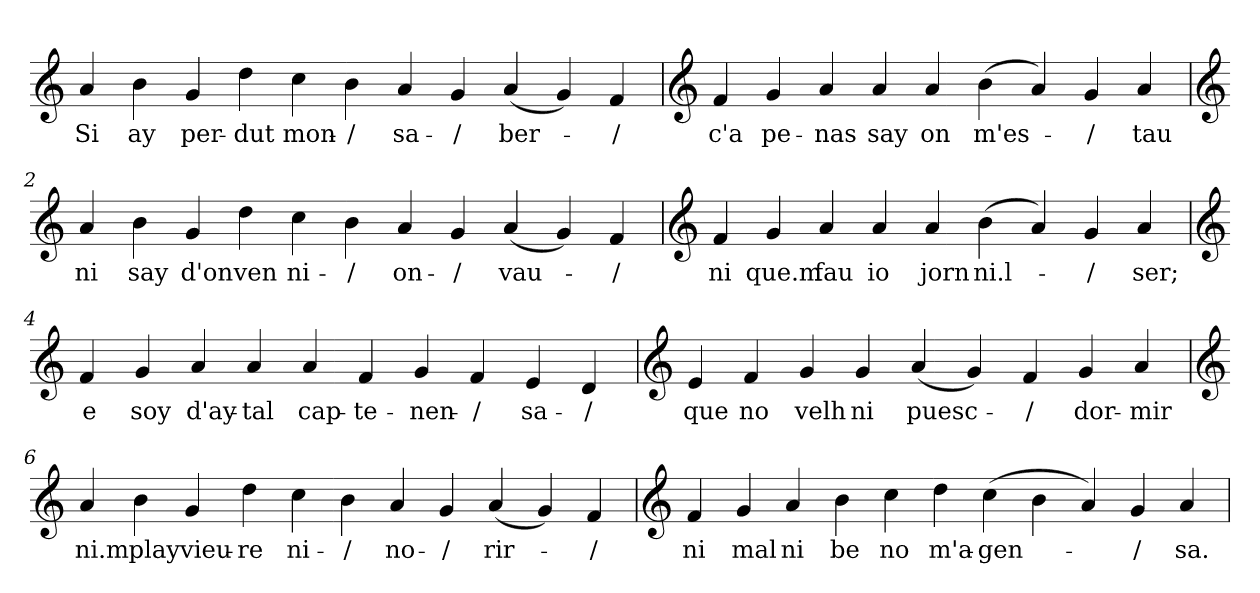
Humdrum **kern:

**kern	**text
*part1	*part1
*staff1	*staff1
*clefG2	*
=	=
4a	Si
4b	ay
4g	per-
4dd	-dut
4cc	mon-
4b	-/
4a	sa-
4g	-/
(4a	ber-
4g)	.
4f	-/
=1	=1
*clefG2	*
4f	c'a
4g	pe-
4a	-nas
4a	say
4a	on
(4b	m'es-
4a)	.
4g	-/
4a	tau
=2	=2
*clefG2	*
4a	ni
4b	say
4g	d'on
4dd	ven
4cc	ni-
4b	-/
4a	on-
4g	-/
(4a	vau-
4g)	.
4f	-/
=3	=3
*clefG2	*
4f	ni
4g	que.m
4a	fau
4a	io
4a	jorn
(4b	ni.l-
4a)	.
4g	-/
4a	ser;
=4	=4
*clefG2	*
4f	e
4g	soy
4a	d'ay-
4a	-tal
4a	cap-
4f	-te-
4g	-nen-
4f	-/
4e	sa-
4d	-/
=5	=5
*clefG2	*
4e	que
4f	no
4g	velh
4g	ni
(4a	puesc-
4g)	.
4f	-/
4g	dor-
4a	-mir
=6	=6
*clefG2	*
4a	ni.m
4b	play
4g	vieu-
4dd	-re
4cc	ni-
4b	-/
4a	no-
4g	-/
(4a	rir-
4g)	.
4f	-/
=7	=7
*clefG2	*
4f	ni
4g	mal
4a	ni
4b	be
4cc	no
4dd	m'a-
(4cc	-gen-
4b	.
4a)	.
4g	-/
4a	sa.
=	=
*-	*-
